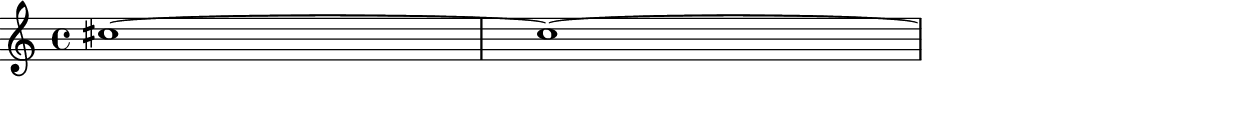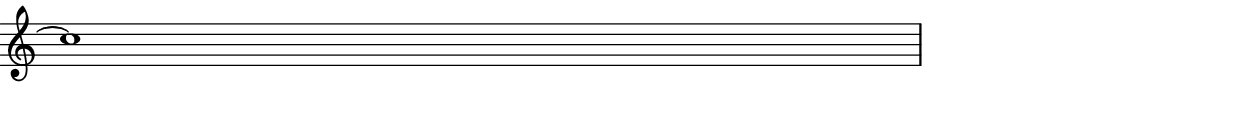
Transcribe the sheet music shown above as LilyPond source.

%% Generated by lilypond-book.py
%% Options: [exampleindent=10.16\mm,indent=0\mm,line-width=160\mm]
\include "lilypond-book-preamble.ly"


% ****************************************************************
% Start cut-&-pastable-section
% ****************************************************************



\paper {
  indent = 0\mm
  line-width = 160\mm
  % offset the left padding, also add 1mm as lilypond creates cropped
  % images with a little space on the right
  line-width = #(- line-width (* mm  3.000000) (* mm 1))
}

\layout {
  
}





% ****************************************************************
% ly snippet:
% ****************************************************************
\sourcefilename "hiding-accidentals-on-tied-notes-at-the-start-of-a-new-system.ly"
\sourcefileline 0
%% DO NOT EDIT this file manually; it is automatically
%% generated from LSR http://lsr.di.unimi.it
%% Make any changes in LSR itself, or in Documentation/snippets/new/ ,
%% and then run scripts/auxiliar/makelsr.py
%%
%% This file is in the public domain.
\version "2.18.0"

\header {
%% Translation of GIT committish: 8ffecf6be17c6ec2ff87cf31873121a8cce29b09
  texidoces = "
Aquí se muestra la manera de ocultar las alteraciones de las notas
ligadas al comienzo de un sistema nuevo.

"
  doctitlees = "Ocultar las alteraciones sobre notas ligadas al principio de un sistema nuevo"

%% Translation of GIT committish: e0808cc5f4890c5f8f03ed1be48fc911627afea4
  texidocit = "
Questo frammento mostra come nascondere le alterazioni delle note unite alla figura precedente mediante una
legatura di valore all'inizio di un nuovo sistema

"
  doctitleit = "Nascondere le alterazioni delle note con legatura di valore
  all'inizio di un nuovo sistema"

%% Translation of GIT committish: 8eae9a75fb3ec1d0b6633103c8a652608c8fa630
  texidocfr = "
Cet exemple illustre comment, lorsqu'une note affublée d'une altération
accidentelle est prolongée, ne pas répéter cette altération après un
saut de ligne.

"
  doctitlefr = "Non répétition de l'altération après saut de ligne sur liaison de prolongation"

  lsrtags = "pitches"

  texidoc = "
This shows how to hide accidentals on tied notes at the start of a new
system.

"
  doctitle = "Hiding accidentals on tied notes at the start of a new system"
} % begin verbatim

\relative c'' {
  \override Accidental.hide-tied-accidental-after-break = ##t
  cis1~ cis~
  \break
  cis
}



% ****************************************************************
% end ly snippet
% ****************************************************************
